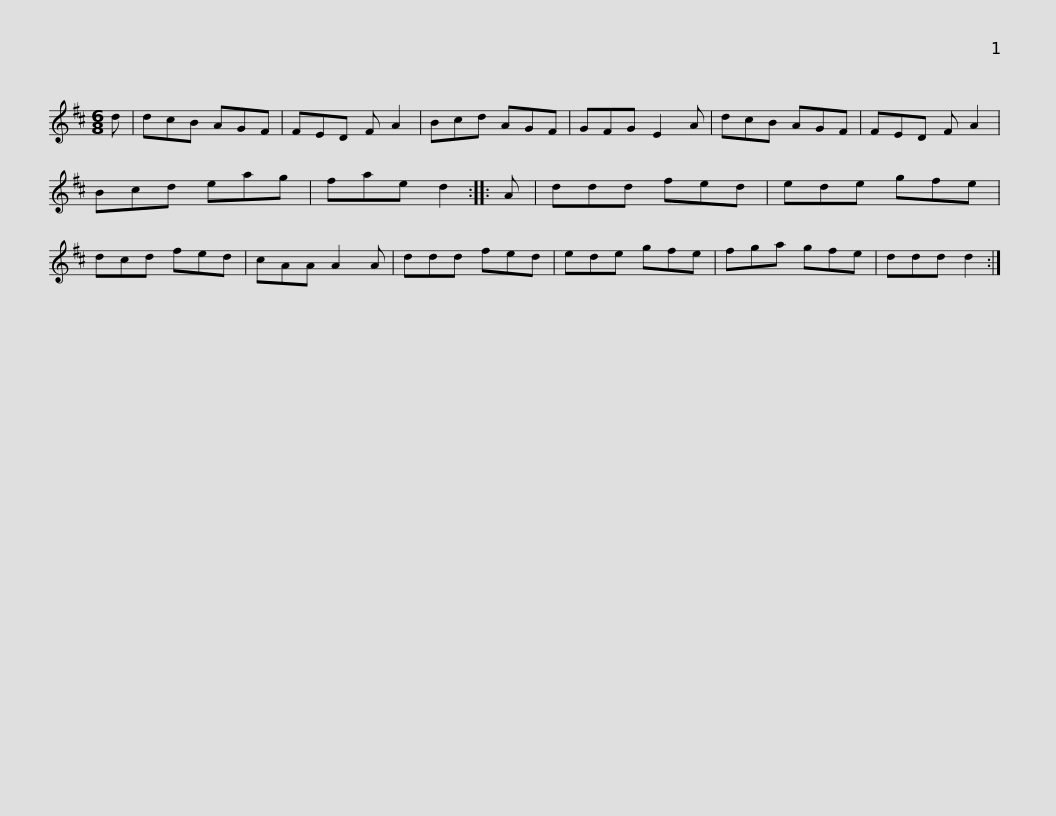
X:1
L:1/8
M:6/8
I:linebreak $
K:D
V:1 treble
V:1
 d | dcB AGF | FED F A2 | Bcd AGF | GFG E2 A | %5
 dcB AGF | FED F A2 | Bcd eag |$ fae d2 :: A | %10
 ddd fed | ede gfe | dcd fed | cAA A2 A | ddd fed | %15
 ede gfe |$ fga gfe | ddd d2 :| %18
